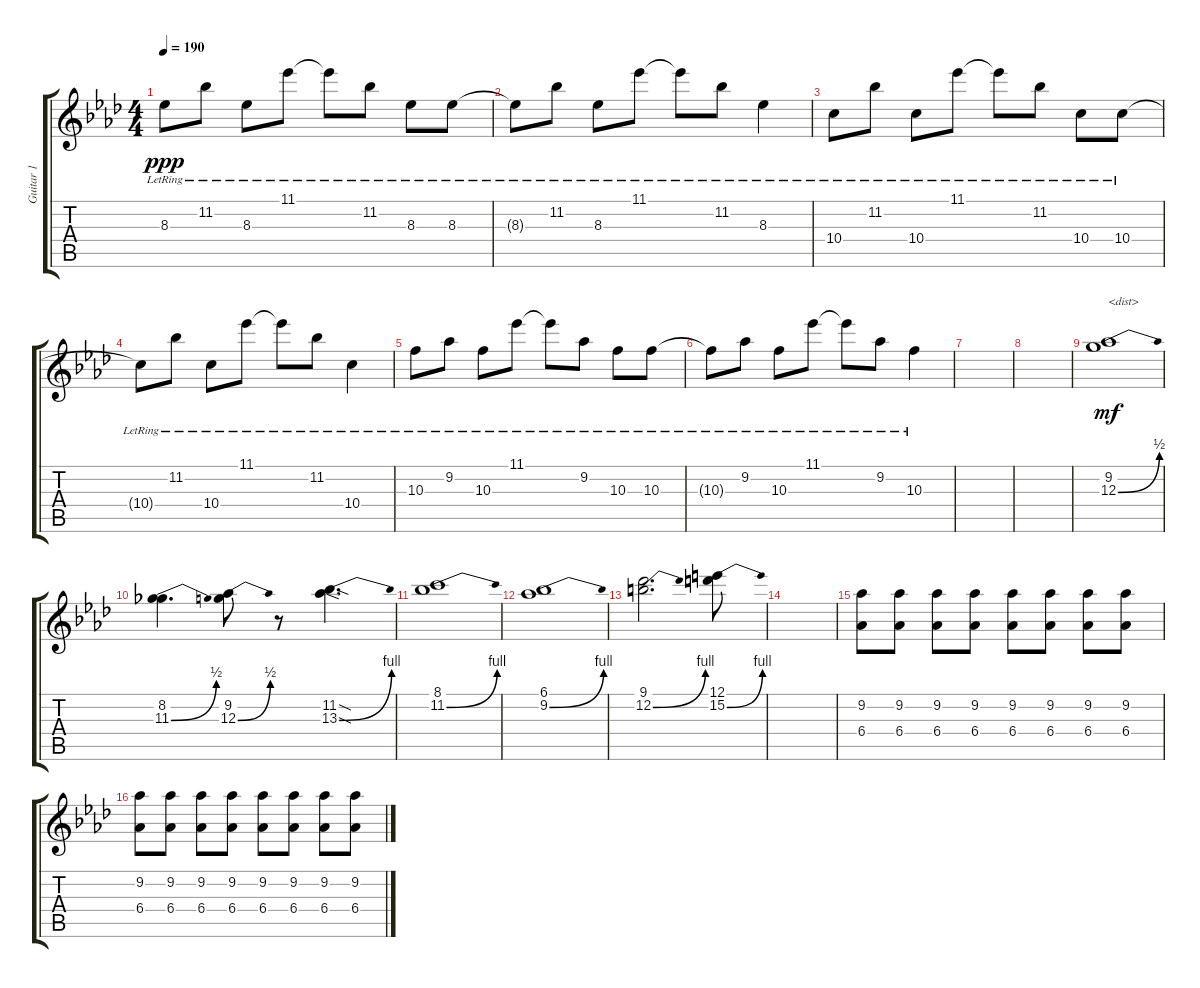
\track ("Guitar 1" "Guitar 1") {instrument contrabass}
\staff {score tabs}
\tuning (E4 B3 G3 D3 A2 E2) {hide}
\ts (4 4)
\tempo 190
\clef g2
\ks ab
8.3{lr}.8{dy ppp} 11.2{lr}.8 8.3{lr}.8 11.1{lr}.8 11.1{lr t}.8 11.2{lr}.8 8.3{lr}.8 8.3{lr}.8 |
8.3{lr t}.8 11.2{lr}.8 8.3{lr}.8 11.1{lr}.8 11.1{lr t}.8 11.2{lr}.8 8.3{lr}.4 |
10.4{lr}.8 11.2{lr}.8 10.4{lr}.8 11.1{lr}.8 11.1{lr t}.8 11.2{lr}.8 10.4{lr}.8 10.4{lr}.8 |
10.4{lr t}.8 11.2{lr}.8 10.4{lr}.8 11.1{lr}.8 11.1{lr t}.8 11.2{lr}.8 10.4{lr}.4 |
10.3{lr}.8 9.2{lr}.8 10.3{lr}.8 11.1{lr}.8 11.1{lr t}.8 9.2{lr}.8 10.3{lr}.8 10.3{lr}.8 |
10.3{lr t}.8 9.2{lr}.8 10.3{lr}.8 11.1{lr}.8 11.1{lr t}.8 9.2{lr}.8 10.3{lr}.4 |
|
|
(9.2 12.3{be (bend 0 0 60 2)}).1{txt "<dist>" dy mf} |
(8.2 11.3{be (bend 0 0 60 2)}).4{d} (9.2 12.3{be (bend 0 0 60 2)}).8 r.8 (11.2{sod} 13.3{be (bend 0 0 60 4) sod}).4{d} |
(8.1 11.2{be (bend 0 0 60 4)}).1 |
(6.1 9.2{be (bend 0 0 60 4)}).1 |
(9.1 12.2{be (bend 0 0 60 4)}).2{d} (12.1 15.2{be (bend 0 0 60 4)}).8 |
|
(9.2 6.4).8 (9.2 6.4).8 (9.2 6.4).8 (9.2 6.4).8 (9.2 6.4).8 (9.2 6.4).8 (9.2 6.4).8 (9.2 6.4).8 |
(9.2 6.4).8 (9.2 6.4).8 (9.2 6.4).8 (9.2 6.4).8 (9.2 6.4).8 (9.2 6.4).8 (9.2 6.4).8 (9.2 6.4).8
